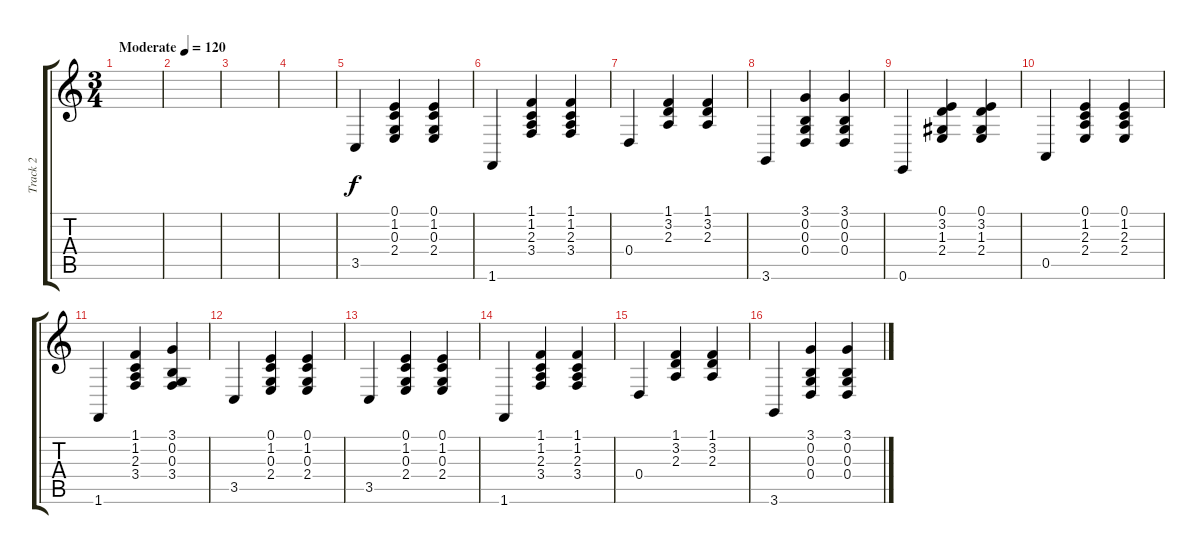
\track ("Track 2" "Track 2") {instrument acousticgrandpiano}
\staff {score tabs}
\tuning (E4 B3 G3 D3 A2 E2) {hide}
\ts (3 4)
\tempo (120 "Moderate")
\clef g2
\ks c
|
|
|
|
3.5.4 (0.1 1.2 0.3 2.4).4 (0.1 1.2 0.3 2.4).4 |
1.6.4 (1.1 1.2 2.3 3.4).4 (1.1 1.2 2.3 3.4).4 |
0.4.4 (1.1 3.2 2.3).4 (1.1 3.2 2.3).4 |
3.6.4 (3.1 0.2 0.3 0.4).4 (3.1 0.2 0.3 0.4).4 |
0.6.4 (0.1 3.2 1.3 2.4).4 (0.1 3.2 1.3 2.4).4 |
0.5.4 (0.1 1.2 2.3 2.4).4 (0.1 1.2 2.3 2.4).4 |
1.6.4 (1.1 1.2 2.3 3.4).4 (3.1 0.2 0.3 3.4).4 |
3.5.4 (0.1 1.2 0.3 2.4).4 (0.1 1.2 0.3 2.4).4 |
3.5.4 (0.1 1.2 0.3 2.4).4 (0.1 1.2 0.3 2.4).4 |
1.6.4 (1.1 1.2 2.3 3.4).4 (1.1 1.2 2.3 3.4).4 |
0.4.4 (1.1 3.2 2.3).4 (1.1 3.2 2.3).4 |
3.6.4 (3.1 0.2 0.3 0.4).4 (3.1 0.2 0.3 0.4).4
